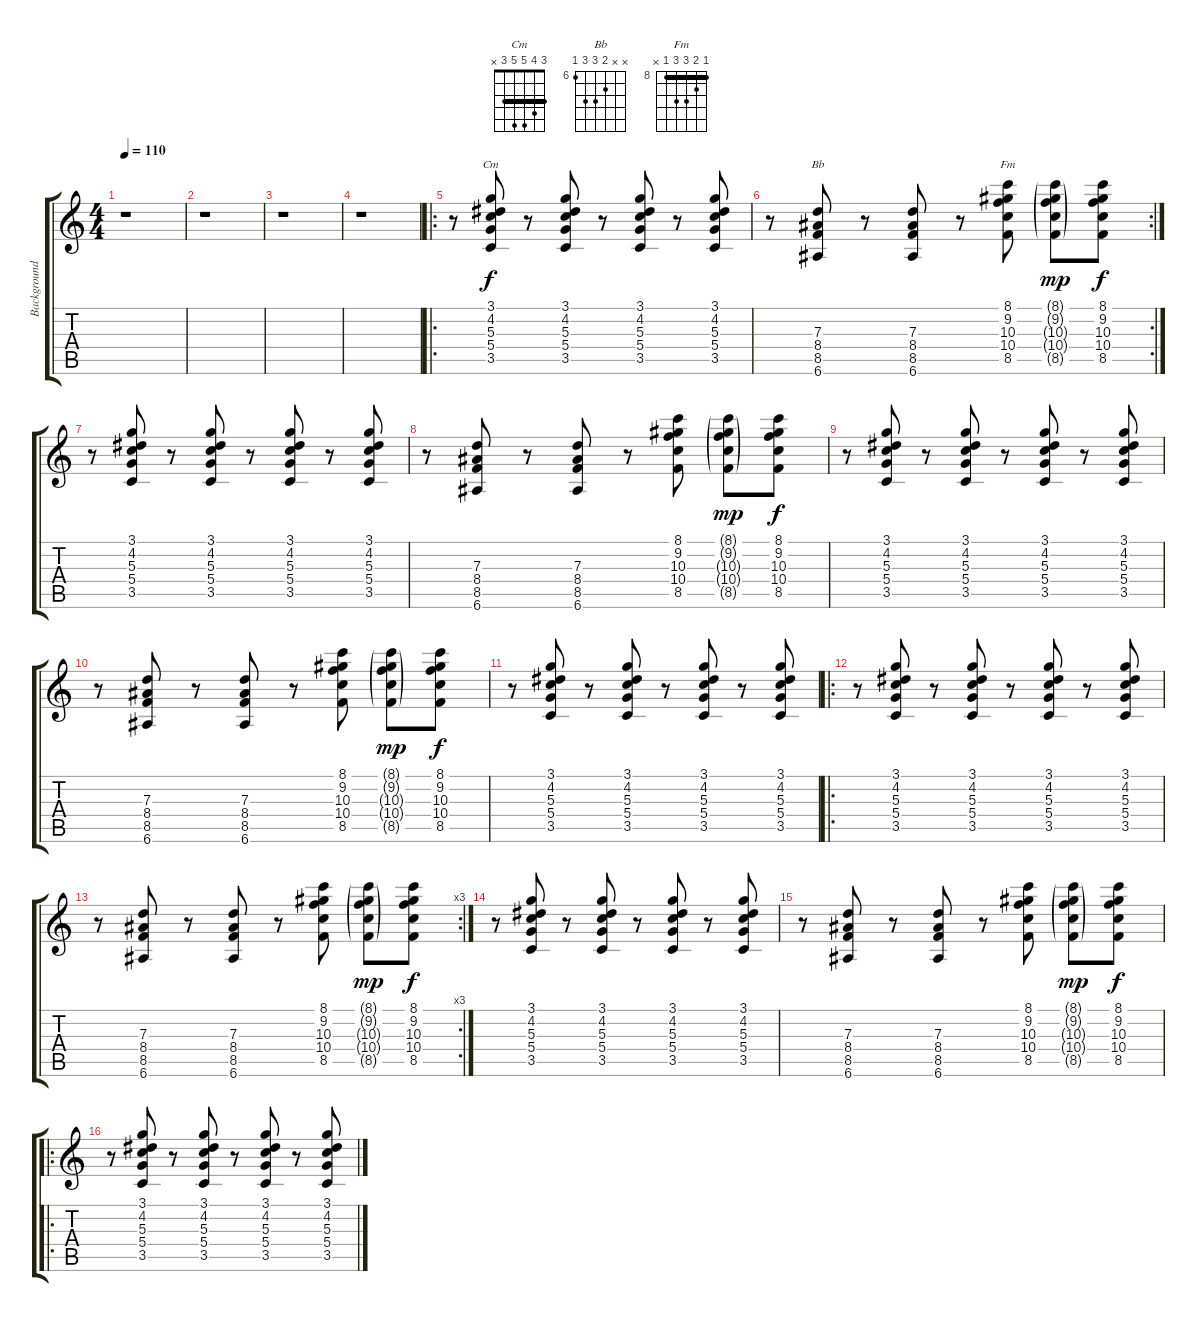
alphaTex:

\track ("Background" "Background") {instrument distortionguitar}
\staff {score tabs}
\tuning (E4 B3 G3 D3 A2 E2) {hide}
\chord ("Cm" 3 4 5 5 3 x) {barre 3}
\chord ("Bb" x x 7 8 8 6) {firstfret 6}
\chord ("Fm" 8 9 10 10 8 x) {firstfret 8 barre 8}
\ts (4 4)
\tempo 110
\clef g2
\ks c
r.1{dy f instrument distortionguitar} |
r.1 |
r.1 |
r.1 |
\ro
r.8 (3.1 4.2 5.3 5.4 3.5).8{ch "Cm"} r.8 (3.1 4.2 5.3 5.4 3.5).8 r.8 (3.1 4.2 5.3 5.4 3.5).8 r.8 (3.1 4.2 5.3 5.4 3.5).8 |
\rc 2
r.8 (7.3 8.4 8.5 6.6).8{ch "Bb"} r.8 (7.3 8.4 8.5 6.6).8 r.8 (8.1 9.2 10.3 10.4 8.5).8{ch "Fm"} (8.1{g} 9.2{g} 10.3{g} 10.4{g} 8.5{g}).8{dy mp} (8.1 9.2 10.3 10.4 8.5).8{dy f} |
r.8 (3.1 4.2 5.3 5.4 3.5).8 r.8 (3.1 4.2 5.3 5.4 3.5).8 r.8 (3.1 4.2 5.3 5.4 3.5).8 r.8 (3.1 4.2 5.3 5.4 3.5).8 |
r.8 (7.3 8.4 8.5 6.6).8 r.8 (7.3 8.4 8.5 6.6).8 r.8 (8.1 9.2 10.3 10.4 8.5).8 (8.1{g} 9.2{g} 10.3{g} 10.4{g} 8.5{g}).8{dy mp} (8.1 9.2 10.3 10.4 8.5).8{dy f} |
r.8 (3.1 4.2 5.3 5.4 3.5).8 r.8 (3.1 4.2 5.3 5.4 3.5).8 r.8 (3.1 4.2 5.3 5.4 3.5).8 r.8 (3.1 4.2 5.3 5.4 3.5).8 |
r.8 (7.3 8.4 8.5 6.6).8 r.8 (7.3 8.4 8.5 6.6).8 r.8 (8.1 9.2 10.3 10.4 8.5).8 (8.1{g} 9.2{g} 10.3{g} 10.4{g} 8.5{g}).8{dy mp} (8.1 9.2 10.3 10.4 8.5).8{dy f} |
r.8 (3.1 4.2 5.3 5.4 3.5).8 r.8 (3.1 4.2 5.3 5.4 3.5).8 r.8 (3.1 4.2 5.3 5.4 3.5).8 r.8 (3.1 4.2 5.3 5.4 3.5).8 |
\ro
r.8 (3.1 4.2 5.3 5.4 3.5).8 r.8 (3.1 4.2 5.3 5.4 3.5).8 r.8 (3.1 4.2 5.3 5.4 3.5).8 r.8 (3.1 4.2 5.3 5.4 3.5).8 |
\rc 3
r.8 (7.3 8.4 8.5 6.6).8 r.8 (7.3 8.4 8.5 6.6).8 r.8 (8.1 9.2 10.3 10.4 8.5).8 (8.1{g} 9.2{g} 10.3{g} 10.4{g} 8.5{g}).8{dy mp} (8.1 9.2 10.3 10.4 8.5).8{dy f} |
r.8 (3.1 4.2 5.3 5.4 3.5).8 r.8 (3.1 4.2 5.3 5.4 3.5).8 r.8 (3.1 4.2 5.3 5.4 3.5).8 r.8 (3.1 4.2 5.3 5.4 3.5).8 |
r.8 (7.3 8.4 8.5 6.6).8 r.8 (7.3 8.4 8.5 6.6).8 r.8 (8.1 9.2 10.3 10.4 8.5).8 (8.1{g} 9.2{g} 10.3{g} 10.4{g} 8.5{g}).8{dy mp} (8.1 9.2 10.3 10.4 8.5).8{dy f} |
\ro
r.8 (3.1 4.2 5.3 5.4 3.5).8 r.8 (3.1 4.2 5.3 5.4 3.5).8 r.8 (3.1 4.2 5.3 5.4 3.5).8 r.8 (3.1 4.2 5.3 5.4 3.5).8
